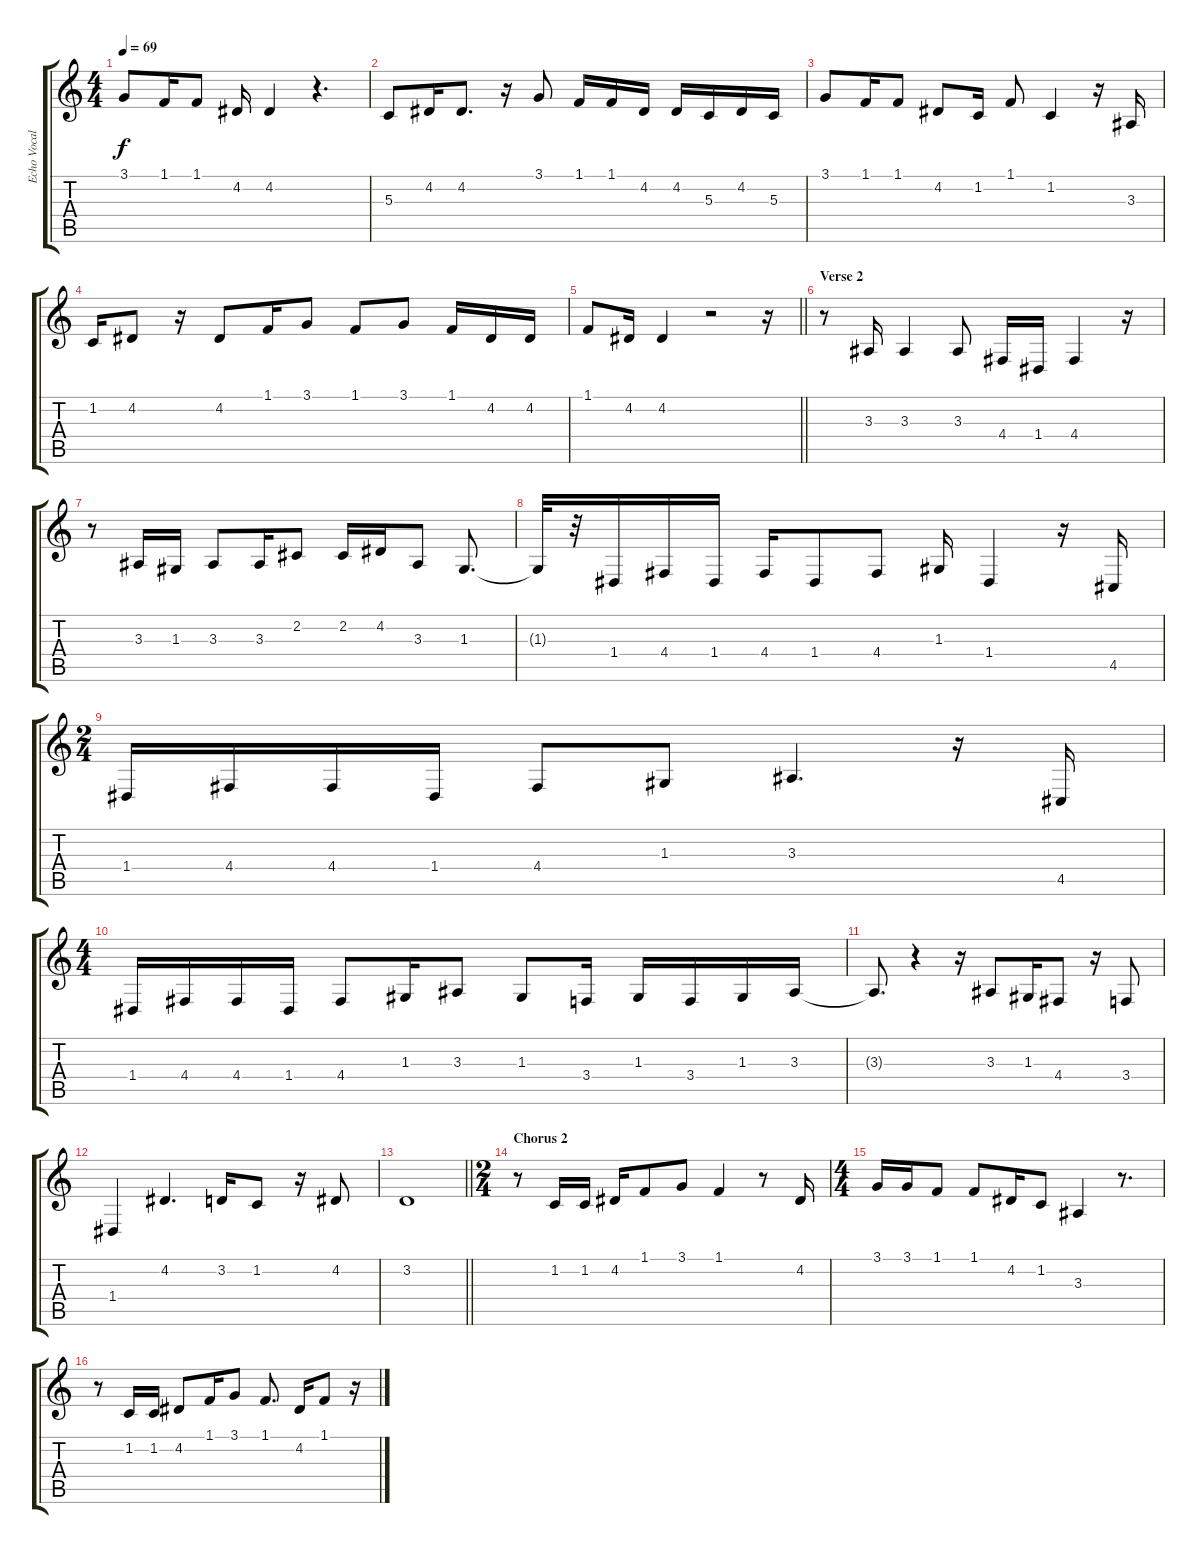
\track ("Echo Vocal: Elton John" "Echo Vocal") {instrument pad2warm}
\staff {score tabs}
\tuning (E4 B3 G3 D3 A2 E2) {hide}
\ts (4 4)
\tempo 69
\clef g2
\ks c
3.1.8{dy f} 1.1.16 1.1.8 4.2.16 4.2.4 r.4{d} |
5.3.8 4.2.16 4.2.8{d} r.16 3.1.8 1.1.16 1.1.16 4.2.16 4.2.16 5.3.16 4.2.16 5.3.16 |
3.1.8 1.1.16 1.1.8 4.2.8 1.2.16 1.1.8 1.2.4 r.16 3.3.16 |
1.2.16 4.2.8 r.16 4.2.8 1.1.16 3.1.8 1.1.8 3.1.8 1.1.16 4.2.16 4.2.16 |
\barLineRight lightlight
1.1.8 4.2.16 4.2.4 r.2 r.16 |
\section ("" "Verse 2")
r.8 3.3.16 3.3.4 3.3.8 4.4.16 1.4.16 4.4.4 r.16 |
r.8 3.3.16 1.3.16 3.3.8 3.3.16 2.2.8 2.2.16 4.2.16 3.3.8 1.3.8{d} |
1.3{t}.32 r.32 1.4.16 4.4.16 1.4.16 4.4.16 1.4.8 4.4.8 1.3.16 1.4.4 r.16 4.5.16 |
\ts (2 4)
1.4.16 4.4.16 4.4.16 1.4.16 4.4.8 1.3.8 3.3.4{d} r.16 4.5.16 |
\ts (4 4)
1.4.16 4.4.16 4.4.16 1.4.16 4.4.8 1.3.16 3.3.8 1.3.8 3.4.16 1.3.16 3.4.16 1.3.16 3.3.16 |
3.3{t}.8{d} r.4 r.16 3.3.8 1.3.16 4.4.8 r.16 3.4.8 |
1.4.4 4.2.4{d} 3.2.16 1.2.8 r.16 4.2.8 |
\barLineRight lightlight
3.2.1 |
\ts (2 4)
\section ("" "Chorus 2")
r.8 1.2.16 1.2.16 4.2.16 1.1.8 3.1.8 1.1.4 r.8 4.2.16 |
\ts (4 4)
3.1.16 3.1.16 1.1.8 1.1.8 4.2.16 1.2.8 3.3.4 r.8{d} |
r.8 1.2.16 1.2.16 4.2.8 1.1.16 3.1.8 1.1.8{d} 4.2.16 1.1.8 r.16
